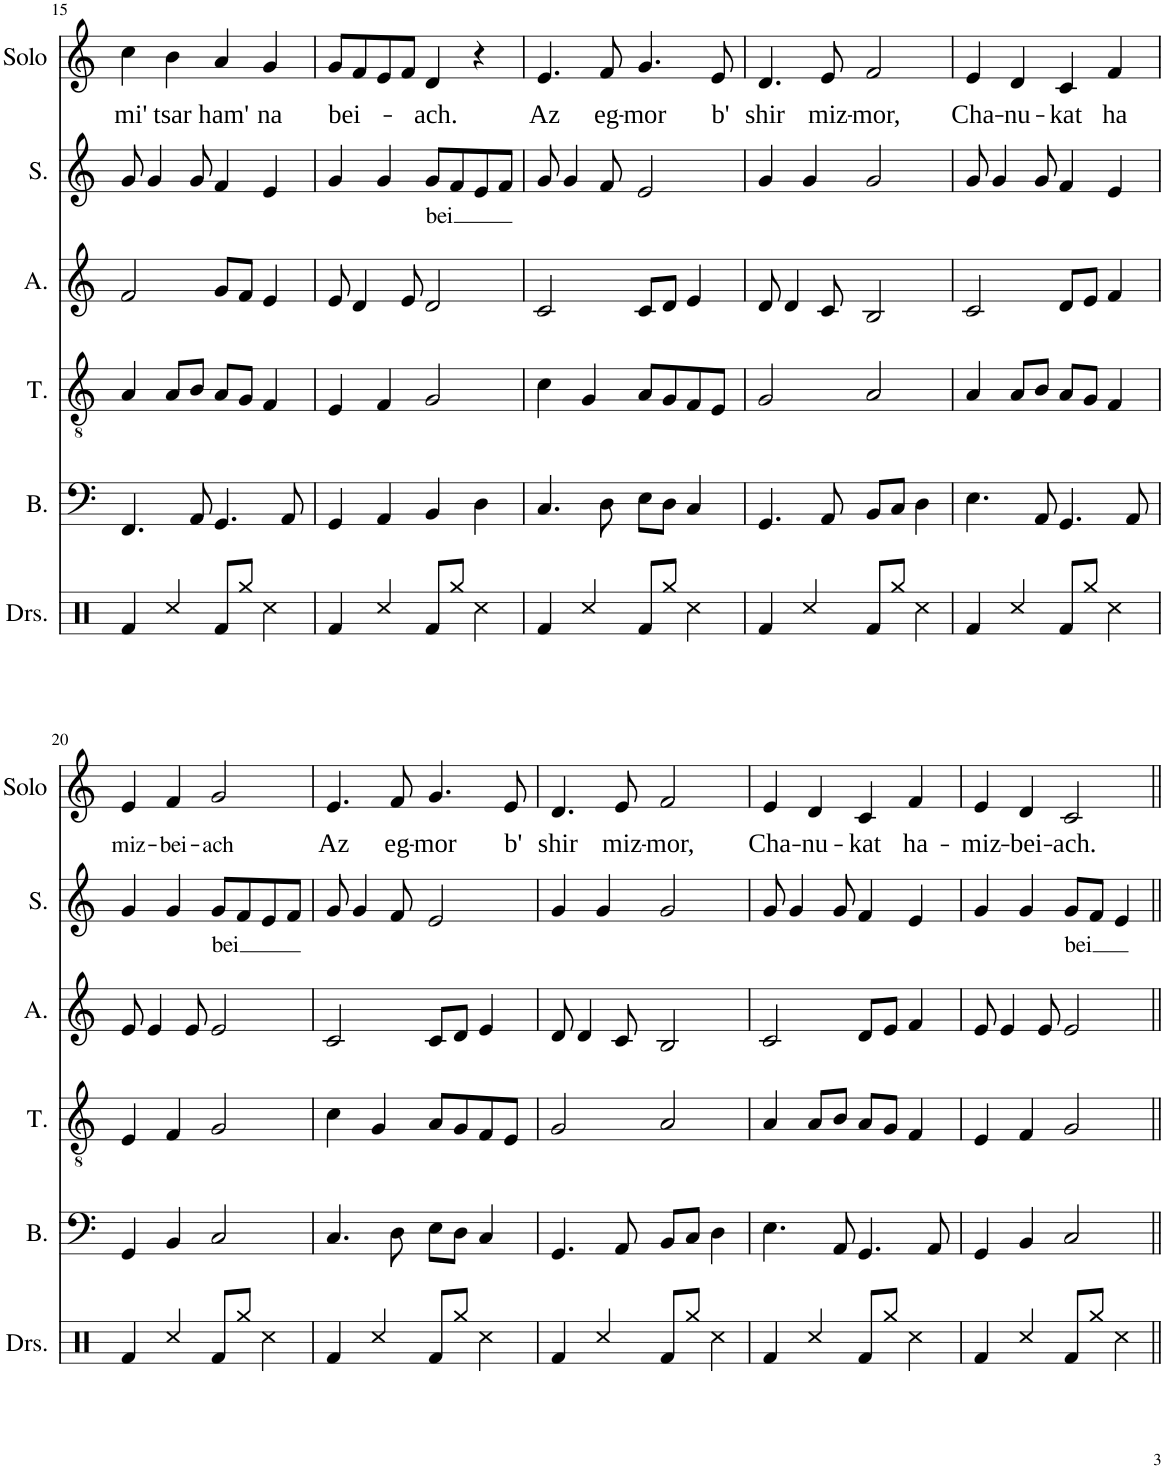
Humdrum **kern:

**kern	**kern	**kern	**kern	**kern	**text	**kern	**text
*part6	*part5	*part4	*part3	*part2	*part2	*part1	*part1
*staff6	*staff5	*staff4	*staff3	*staff2	*staff2	*staff1	*staff1
*I"Drumset	*I"Bass	*I"Tenor	*I"Alto	*I"Soprano	*	*I"Solo	*
*I'Drs.	*I'B.	*I'T.	*I'A.	*I'S.	*	*I'Solo	*
!!LO:PB:g=z
*clefX	*clefF4	*clefGv2	*clefG2	*clefG2	*	*clefG2	*
*k[]	*k[]	*k[]	*k[]	*k[]	*	*k[]	*
*M4/4	*M4/4	*M4/4	*M4/4	*M4/4	*	*M4/4	*
=15	=15	=15	=15	=15	=15	=15	=15
!	!	!	!	!	!	!	!LO:LY:b
4Rf/	4.FF/	4A/	2f/	8g/	.	4cc\	mi'
.	.	.	.	4g/	.	.	.
!	!	!	!	!	!	!	!LO:LY:b
4Rcc/	.	8A/L	.	.	.	4b\	tsar
.	8AA/	8B/J	.	8g/	.	.	.
!	!	!	!	!	!	!	!LO:LY:b
8Rf/L	4.GG/	8A/L	8g/L	4f/	.	4a/	ham'
8Rgg/J	.	8G/J	8f/J	.	.	.	.
!	!	!	!	!	!	!	!LO:LY:b
4Rcc\	.	4F/	4e/	4e/	.	4g/	na
.	8AA/	.	.	.	.	.	.
=16	=16	=16	=16	=16	=16	=16	=16
!	!	!	!	!	!	!	!LO:LY:b
4Rf/	4GG/	4E/	8e/	4g/	.	8g/L	bei-
.	.	.	4d/	.	.	8f/	.
4Rcc/	4AA/	4F/	.	4g/	.	8e/	.
.	.	.	8e/	.	.	8f/J	.
!	!	!	!	!	!LO:LY:b	!	!LO:LY:b
8Rf/L	4BB/	2G/	2d/	8g/L	bei	4d/	-ach.
8Rgg/J	.	.	.	8f/	.	.	.
4Rcc\	4D\	.	.	8e/	.	4r	.
.	.	.	.	8f/J	.	.	.
=17	=17	=17	=17	=17	=17	=17	=17
!	!	!	!	!	!	!	!LO:LY:b
4Rf/	4.C/	4c\	2c/	8g/	.	4.e/	Az
.	.	.	.	4g/	.	.	.
4Rcc/	.	4G/	.	.	.	.	.
!	!	!	!	!	!	!	!LO:LY:b
.	8D\	.	.	8f/	.	8f/	eg-
!	!	!	!	!	!	!	!LO:LY:b
8Rf/L	8E\L	8A/L	8c/L	2e/	.	4.g/	-mor
8Rgg/J	8D\J	8G/	8d/J	.	.	.	.
4Rcc\	4C/	8F/	4e/	.	.	.	.
!	!	!	!	!	!	!	!LO:LY:b
.	.	8E/J	.	.	.	8e/	b'
=18	=18	=18	=18	=18	=18	=18	=18
!	!	!	!	!	!	!	!LO:LY:b
4Rf/	4.GG/	2G/	8d/	4g/	.	4.d/	shir
.	.	.	4d/	.	.	.	.
4Rcc/	.	.	.	4g/	.	.	.
!	!	!	!	!	!	!	!LO:LY:b
.	8AA/	.	8c/	.	.	8e/	miz-
!	!	!	!	!	!	!	!LO:LY:b
8Rf/L	8BB/L	2A/	2B/	2g/	.	2f/	-mor,
8Rgg/J	8C/J	.	.	.	.	.	.
4Rcc\	4D\	.	.	.	.	.	.
=19	=19	=19	=19	=19	=19	=19	=19
!	!	!	!	!	!	!	!LO:LY:b
4Rf/	4.E\	4A/	2c/	8g/	.	4e/	Cha-
.	.	.	.	4g/	.	.	.
!	!	!	!	!	!	!	!LO:LY:b
4Rcc/	.	8A/L	.	.	.	4d/	-nu-
.	8AA/	8B/J	.	8g/	.	.	.
!	!	!	!	!	!	!	!LO:LY:b
8Rf/L	4.GG/	8A/L	8d/L	4f/	.	4c/	-kat
8Rgg/J	.	8G/J	8e/J	.	.	.	.
!	!	!	!	!	!	!	!LO:LY:b
4Rcc\	.	4F/	4f/	4e/	.	4f/	ha
.	8AA/	.	.	.	.	.	.
!!LO:LB:g=z
=20	=20	=20	=20	=20	=20	=20	=20
!	!	!	!	!	!	!	!LO:LY:b
4Rf/	4GG/	4E/	8e/	4g/	.	4e/	miz-
.	.	.	4e/	.	.	.	.
!	!	!	!	!	!	!	!LO:LY:b
4Rcc/	4BB/	4F/	.	4g/	.	4f/	-bei-
.	.	.	8e/	.	.	.	.
!	!	!	!	!	!LO:LY:b	!	!LO:LY:b
8Rf/L	2C/	2G/	2e/	8g/L	bei	2g/	-ach
8Rgg/J	.	.	.	8f/	.	.	.
4Rcc\	.	.	.	8e/	.	.	.
.	.	.	.	8f/J	.	.	.
=21	=21	=21	=21	=21	=21	=21	=21
!	!	!	!	!	!	!	!LO:LY:b
4Rf/	4.C/	4c\	2c/	8g/	.	4.e/	Az
.	.	.	.	4g/	.	.	.
4Rcc/	.	4G/	.	.	.	.	.
!	!	!	!	!	!	!	!LO:LY:b
.	8D\	.	.	8f/	.	8f/	eg-
!	!	!	!	!	!	!	!LO:LY:b
8Rf/L	8E\L	8A/L	8c/L	2e/	.	4.g/	-mor
8Rgg/J	8D\J	8G/	8d/J	.	.	.	.
4Rcc\	4C/	8F/	4e/	.	.	.	.
!	!	!	!	!	!	!	!LO:LY:b
.	.	8E/J	.	.	.	8e/	b'
=22	=22	=22	=22	=22	=22	=22	=22
!	!	!	!	!	!	!	!LO:LY:b
4Rf/	4.GG/	2G/	8d/	4g/	.	4.d/	shir
.	.	.	4d/	.	.	.	.
4Rcc/	.	.	.	4g/	.	.	.
!	!	!	!	!	!	!	!LO:LY:b
.	8AA/	.	8c/	.	.	8e/	miz-
!	!	!	!	!	!	!	!LO:LY:b
8Rf/L	8BB/L	2A/	2B/	2g/	.	2f/	-mor,
8Rgg/J	8C/J	.	.	.	.	.	.
4Rcc\	4D\	.	.	.	.	.	.
=23	=23	=23	=23	=23	=23	=23	=23
!	!	!	!	!	!	!	!LO:LY:b
4Rf/	4.E\	4A/	2c/	8g/	.	4e/	Cha-
.	.	.	.	4g/	.	.	.
!	!	!	!	!	!	!	!LO:LY:b
4Rcc/	.	8A/L	.	.	.	4d/	-nu-
.	8AA/	8B/J	.	8g/	.	.	.
!	!	!	!	!	!	!	!LO:LY:b
8Rf/L	4.GG/	8A/L	8d/L	4f/	.	4c/	-kat
8Rgg/J	.	8G/J	8e/J	.	.	.	.
!	!	!	!	!	!	!	!LO:LY:b
4Rcc\	.	4F/	4f/	4e/	.	4f/	ha-
.	8AA/	.	.	.	.	.	.
=24	=24	=24	=24	=24	=24	=24	=24
!	!	!	!	!	!	!	!LO:LY:b
4Rf/	4GG/	4E/	8e/	4g/	.	4e/	-miz-
.	.	.	4e/	.	.	.	.
!	!	!	!	!	!	!	!LO:LY:b
4Rcc/	4BB/	4F/	.	4g/	.	4d/	-bei-
.	.	.	8e/	.	.	.	.
!	!	!	!	!	!LO:LY:b	!	!LO:LY:b
8Rf/L	2C/	2G/	2e/	8g/L	bei	2c/	-ach.
8Rgg/J	.	.	.	8f/J	.	.	.
4Rcc\	.	.	.	4e/	.	.	.
=||	=||	=||	=||	=||	=||	=||	=||
*-	*-	*-	*-	*-	*-	*-	*-
